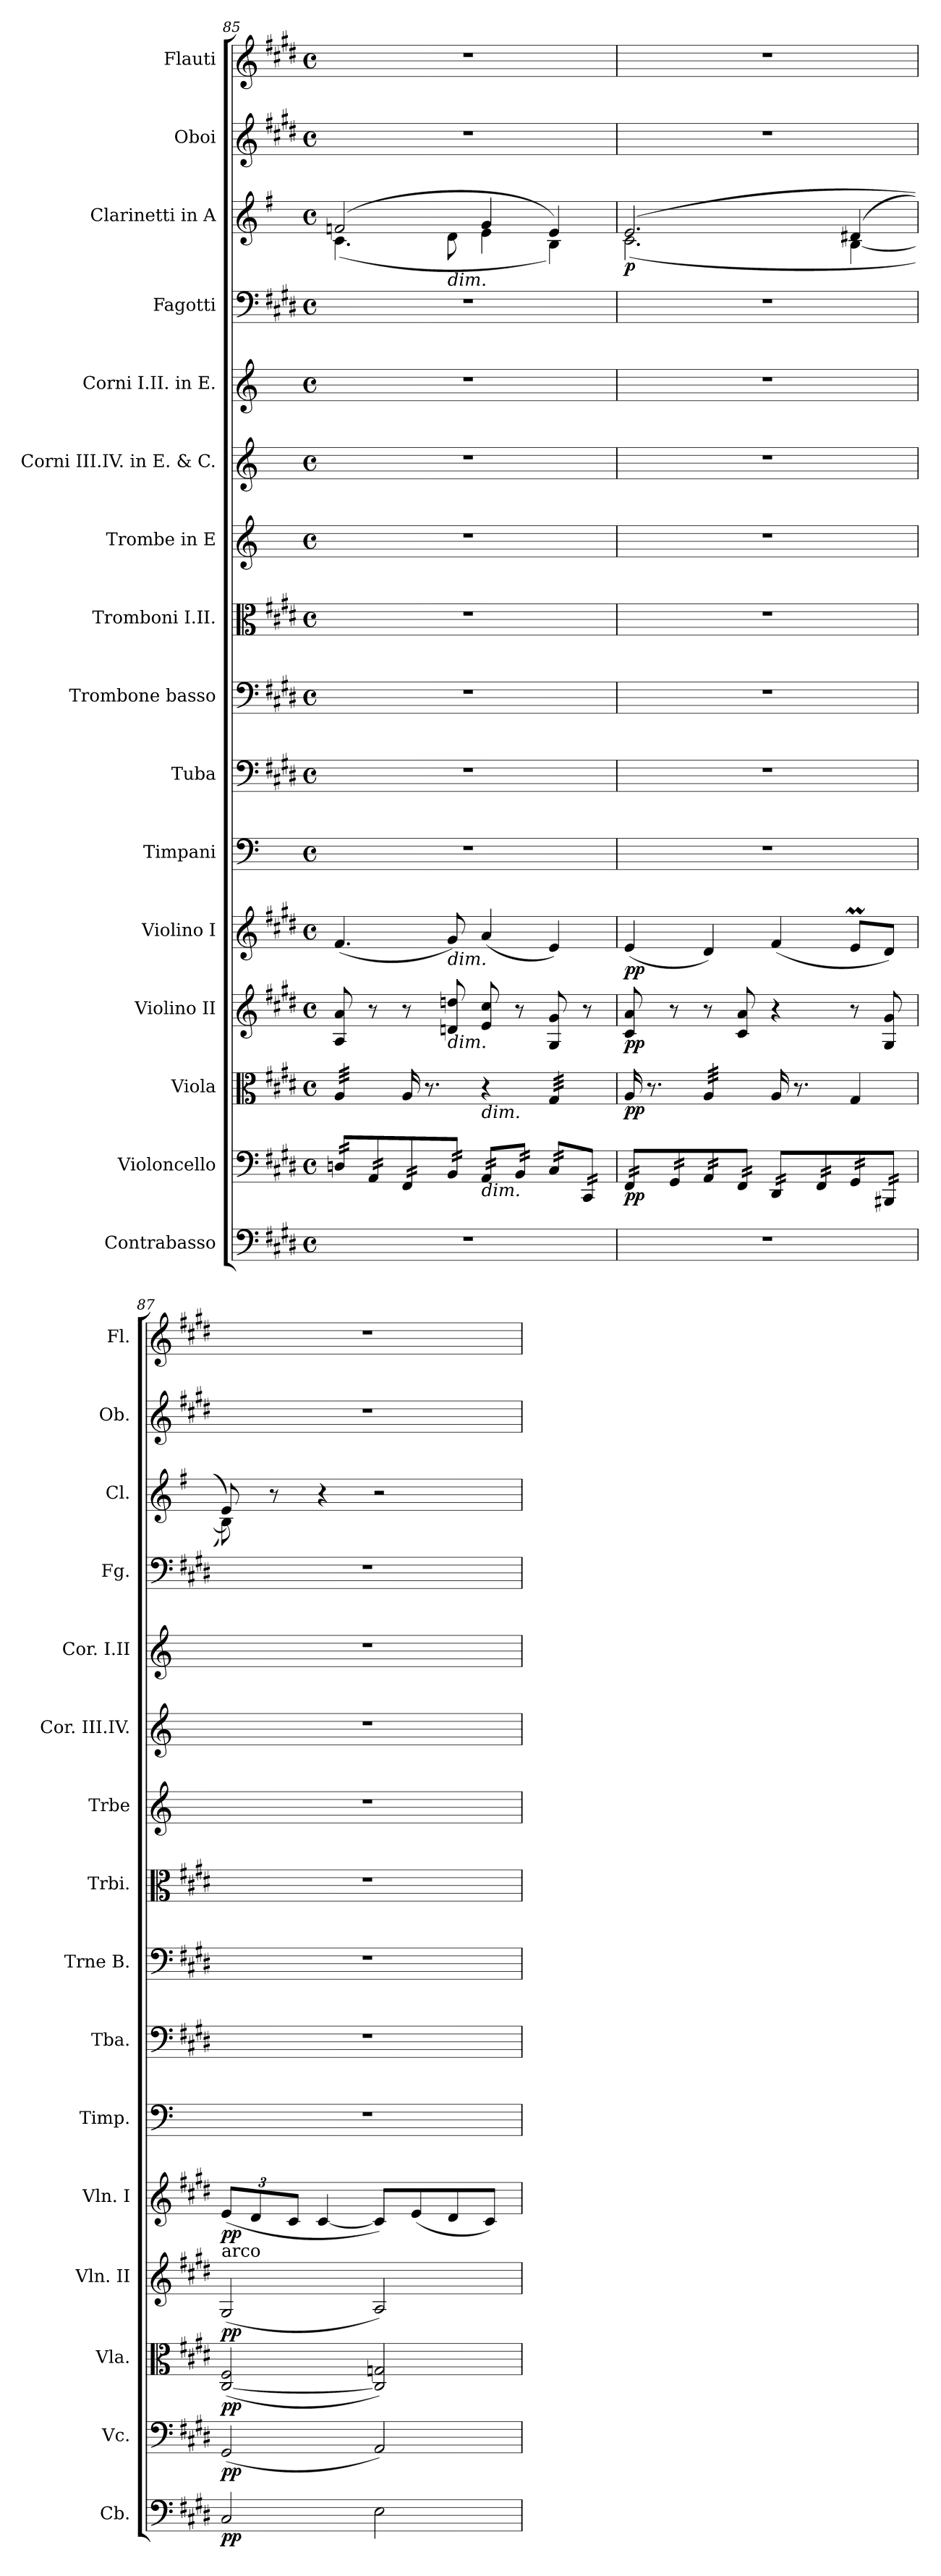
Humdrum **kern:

**kern	**dynam	**kern	**dynam	**kern	**dynam	**kern	**dynam	**kern	**dynam	**kern	**kern	**kern	**kern	**kern	**kern	**kern	**kern	**kern	**dynam	**kern	**kern
*part16	*part16	*part15	*part15	*part14	*part14	*part13	*part13	*part12	*part12	*part11	*part10	*part9	*part8	*part7	*part6	*part5	*part4	*part3	*part3	*part2	*part1
*staff16	*staff16	*staff15	*staff15	*staff14	*staff14	*staff13	*staff13	*staff12	*staff12	*staff11	*staff10	*staff9	*staff8	*staff7	*staff6	*staff5	*staff4	*staff3	*staff3	*staff2	*staff1
*I"Contrabasso	*	*I"Violoncello	*	*I"Viola	*	*I"Violino II	*	*I"Violino I	*	*I"Timpani	*I"Tuba	*I"Trombone basso	*I"Tromboni I.II.	*I"Trombe in E	*I"Corni III.IV. in E. &amp; C.	*I"Corni I.II. in E.	*I"Fagotti	*I"Clarinetti in A	*	*I"Oboi	*I"Flauti
*I'Cb.	*	*I'Vc.	*	*I'Vla.	*	*I'Vln. II	*	*I'Vln. I	*	*I'Timp.	*I'Tba.	*I'Trne B.	*I'Trbi.	*I'Trbe	*I'Cor. III.IV.	*I'Cor. I.II	*I'Fg.	*I'Cl.	*	*I'Ob.	*I'Fl.
*clefF4	*	*clefF4	*	*clefC3	*	*clefG2	*	*clefG2	*	*clefF4	*clefF4	*clefF4	*clefC3	*clefG2	*clefG2	*clefG2	*clefF4	*clefG2	*	*clefG2	*clefG2
*ITrd7c12	*	*	*	*	*	*	*	*	*	*	*	*	*	*ITrd-2c-4	*ITrd7c12	*ITrd5c8	*	*ITrd2c3	*	*	*
*k[f#c#g#d#]	*	*k[f#c#g#d#]	*	*k[f#c#g#d#]	*	*k[f#c#g#d#]	*	*k[f#c#g#d#]	*	*k[]	*k[f#c#g#d#]	*k[f#c#g#d#]	*k[f#c#g#d#]	*k[f#c#g#d#]	*k[]	*k[f#c#g#d#]	*k[f#c#g#d#]	*k[f#c#g#d#]	*	*k[f#c#g#d#]	*k[f#c#g#d#]
*M4/4	*	*M4/4	*	*M4/4	*	*M4/4	*	*M4/4	*	*M4/4	*M4/4	*M4/4	*M4/4	*M4/4	*M4/4	*M4/4	*M4/4	*M4/4	*	*M4/4	*M4/4
*met(c)	*	*met(c)	*	*met(c)	*	*met(c)	*	*met(c)	*	*met(c)	*met(c)	*met(c)	*met(c)	*met(c)	*met(c)	*met(c)	*met(c)	*met(c)	*	*met(c)	*met(c)
=85	=85	=85	=85	=85	=85	=85	=85	=85	=85	=85	=85	=85	=85	=85	=85	=85	=85	=85	=85	=85	=85
*	*	*	*	*	*	*	*	*	*	*	*	*	*	*	*	*	*	*^	*	*	*
*	*	*tremolo	*	*	*	*	*	*	*	*	*	*	*	*	*	*	*	*	*	*	*	*
*	*	*	*	*tremolo	*	*	*	*	*	*	*	*	*	*	*	*	*	*	*	*	*	*
1r	.	32Dn/LLL	.	32A/LLL	.	8A/ 8a/	.	(<4.f#/	.	1r	1r	1r	1r	1r	1r	1r	1r	(>2dn/	(<4.A\	.	1r	1r
.	.	32Dn/	.	32A/	.	.	.	.	.	.	.	.	.	.	.	.	.	.	.	.	.	.
.	.	32Dn/	.	32A/	.	.	.	.	.	.	.	.	.	.	.	.	.	.	.	.	.	.
.	.	32Dn/	.	32A/	.	.	.	.	.	.	.	.	.	.	.	.	.	.	.	.	.	.
.	.	32AA/	.	32A/	.	8r	.	.	.	.	.	.	.	.	.	.	.	.	.	.	.	.
.	.	32AA/	.	32A/	.	.	.	.	.	.	.	.	.	.	.	.	.	.	.	.	.	.
.	.	32AA/	.	32A/	.	.	.	.	.	.	.	.	.	.	.	.	.	.	.	.	.	.
.	.	32AA/	.	32A/JJJ	.	.	.	.	.	.	.	.	.	.	.	.	.	.	.	.	.	.
*	*	*	*	*Xtremolo	*	*	*	*	*	*	*	*	*	*	*	*	*	*	*	*	*	*
.	.	32FF#/	.	16A/	.	8r	.	.	.	.	.	.	.	.	.	.	.	.	.	.	.	.
.	.	32FF#/	.	.	.	.	.	.	.	.	.	.	.	.	.	.	.	.	.	.	.	.
.	.	32FF#/	.	8.r	.	.	.	.	.	.	.	.	.	.	.	.	.	.	.	.	.	.
.	.	32FF#/	.	.	.	.	.	.	.	.	.	.	.	.	.	.	.	.	.	.	.	.
!	!	!	!	!	!	!	!	!	!	!	!	!	!	!	!	!	!	!	!LO:TX:b:i:t=dim.	!	!	!
!	!	!	!	!	!	!	!	!LO:TX:b:i:t=dim.	!	!	!	!	!	!	!	!	!	!	!	!	!	!
!	!	!	!	!	!	!LO:TX:b:i:t=dim.	!	!	!	!	!	!	!	!	!	!	!	!	!	!	!	!
.	.	32BB/	.	.	.	8dn/ 8ddn/	.	8g#/)	.	.	.	.	.	.	.	.	.	.	8B\	.	.	.
.	.	32BB/	.	.	.	.	.	.	.	.	.	.	.	.	.	.	.	.	.	.	.	.
.	.	32BB/	.	.	.	.	.	.	.	.	.	.	.	.	.	.	.	.	.	.	.	.
.	.	32BB/JJJ	.	.	.	.	.	.	.	.	.	.	.	.	.	.	.	.	.	.	.	.
!	!	!	!	!LO:TX:b:i:t=dim.	!	!	!	!	!	!	!	!	!	!	!	!	!	!	!	!	!	!
!	!	!LO:TX:b:i:t=dim.	!	!	!	!	!	!	!	!	!	!	!	!	!	!	!	!	!	!	!	!
.	.	32AA/LLL	.	4r	.	8e/ 8cc#/	.	(<4a/	.	.	.	.	.	.	.	.	.	4e/	4c#\	.	.	.
.	.	32AA/	.	.	.	.	.	.	.	.	.	.	.	.	.	.	.	.	.	.	.	.
.	.	32AA/	.	.	.	.	.	.	.	.	.	.	.	.	.	.	.	.	.	.	.	.
.	.	32AA/	.	.	.	.	.	.	.	.	.	.	.	.	.	.	.	.	.	.	.	.
.	.	32BB/	.	.	.	8r	.	.	.	.	.	.	.	.	.	.	.	.	.	.	.	.
.	.	32BB/	.	.	.	.	.	.	.	.	.	.	.	.	.	.	.	.	.	.	.	.
.	.	32BB/	.	.	.	.	.	.	.	.	.	.	.	.	.	.	.	.	.	.	.	.
.	.	32BB/JJJ	.	.	.	.	.	.	.	.	.	.	.	.	.	.	.	.	.	.	.	.
*	*	*	*	*tremolo	*	*	*	*	*	*	*	*	*	*	*	*	*	*	*	*	*	*
.	.	32C#/LLL	.	32G#/LLL	.	8G#/ 8g#/	.	4e/)	.	.	.	.	.	.	.	.	.	4c#/)	4G#\)	.	.	.
.	.	32C#/	.	32G#/	.	.	.	.	.	.	.	.	.	.	.	.	.	.	.	.	.	.
.	.	32C#/	.	32G#/	.	.	.	.	.	.	.	.	.	.	.	.	.	.	.	.	.	.
.	.	32C#/	.	32G#/	.	.	.	.	.	.	.	.	.	.	.	.	.	.	.	.	.	.
.	.	32CC#/	.	32G#/	.	8r	.	.	.	.	.	.	.	.	.	.	.	.	.	.	.	.
.	.	32CC#/	.	32G#/	.	.	.	.	.	.	.	.	.	.	.	.	.	.	.	.	.	.
.	.	32CC#/	.	32G#/	.	.	.	.	.	.	.	.	.	.	.	.	.	.	.	.	.	.
.	.	32CC#/JJJ	.	32G#/JJJ	.	.	.	.	.	.	.	.	.	.	.	.	.	.	.	.	.	.
*	*	*	*	*Xtremolo	*	*	*	*	*	*	*	*	*	*	*	*	*	*	*	*	*	*
=86	=86	=86	=86	=86	=86	=86	=86	=86	=86	=86	=86	=86	=86	=86	=86	=86	=86	=86	=86	=86	=86	=86
!	!	!	!LO:DY:b	!	!LO:DY:b	!	!LO:DY:b	!	!LO:DY:b	!	!	!	!	!	!	!	!	!	!	!LO:DY:b	!	!
1r	.	32FF#/LLL	pp	16A/	pp	8c#/ 8a/	pp	(<4e/	pp	1r	1r	1r	1r	1r	1r	1r	1r	(>2.c#/	(<2.A\	p	1r	1r
.	.	32FF#/	.	.	.	.	.	.	.	.	.	.	.	.	.	.	.	.	.	.	.	.
.	.	32FF#/	.	8.r	.	.	.	.	.	.	.	.	.	.	.	.	.	.	.	.	.	.
.	.	32FF#/	.	.	.	.	.	.	.	.	.	.	.	.	.	.	.	.	.	.	.	.
.	.	32GG#/	.	.	.	8r	.	.	.	.	.	.	.	.	.	.	.	.	.	.	.	.
.	.	32GG#/	.	.	.	.	.	.	.	.	.	.	.	.	.	.	.	.	.	.	.	.
.	.	32GG#/	.	.	.	.	.	.	.	.	.	.	.	.	.	.	.	.	.	.	.	.
.	.	32GG#/	.	.	.	.	.	.	.	.	.	.	.	.	.	.	.	.	.	.	.	.
*	*	*	*	*tremolo	*	*	*	*	*	*	*	*	*	*	*	*	*	*	*	*	*	*
.	.	32AA/	.	32A/LLL	.	8r	.	4d#/)	.	.	.	.	.	.	.	.	.	.	.	.	.	.
.	.	32AA/	.	32A/	.	.	.	.	.	.	.	.	.	.	.	.	.	.	.	.	.	.
.	.	32AA/	.	32A/	.	.	.	.	.	.	.	.	.	.	.	.	.	.	.	.	.	.
.	.	32AA/	.	32A/	.	.	.	.	.	.	.	.	.	.	.	.	.	.	.	.	.	.
.	.	32FF#/	.	32A/	.	8c#/ 8a/	.	.	.	.	.	.	.	.	.	.	.	.	.	.	.	.
.	.	32FF#/	.	32A/	.	.	.	.	.	.	.	.	.	.	.	.	.	.	.	.	.	.
.	.	32FF#/	.	32A/	.	.	.	.	.	.	.	.	.	.	.	.	.	.	.	.	.	.
.	.	32FF#/JJJ	.	32A/JJJ	.	.	.	.	.	.	.	.	.	.	.	.	.	.	.	.	.	.
*	*	*	*	*Xtremolo	*	*	*	*	*	*	*	*	*	*	*	*	*	*	*	*	*	*
.	.	32DD#/LLL	.	16A/	.	4r	.	(<4f#/	.	.	.	.	.	.	.	.	.	.	.	.	.	.
.	.	32DD#/	.	.	.	.	.	.	.	.	.	.	.	.	.	.	.	.	.	.	.	.
.	.	32DD#/	.	8.r	.	.	.	.	.	.	.	.	.	.	.	.	.	.	.	.	.	.
.	.	32DD#/	.	.	.	.	.	.	.	.	.	.	.	.	.	.	.	.	.	.	.	.
.	.	32FF#/	.	.	.	.	.	.	.	.	.	.	.	.	.	.	.	.	.	.	.	.
.	.	32FF#/	.	.	.	.	.	.	.	.	.	.	.	.	.	.	.	.	.	.	.	.
.	.	32FF#/	.	.	.	.	.	.	.	.	.	.	.	.	.	.	.	.	.	.	.	.
.	.	32FF#/	.	.	.	.	.	.	.	.	.	.	.	.	.	.	.	.	.	.	.	.
.	.	32GG#/	.	4G#/	.	8r	.	8eM/L	.	.	.	.	.	.	.	.	.	(>4B#X/	[4G#\	.	.	.
.	.	32GG#/	.	.	.	.	.	.	.	.	.	.	.	.	.	.	.	.	.	.	.	.
.	.	32GG#/	.	.	.	.	.	.	.	.	.	.	.	.	.	.	.	.	.	.	.	.
.	.	32GG#/	.	.	.	.	.	.	.	.	.	.	.	.	.	.	.	.	.	.	.	.
.	.	32BBB#X/	.	.	.	8G#/ 8g#/	.	8d#/J)	.	.	.	.	.	.	.	.	.	.	.	.	.	.
.	.	32BBB#X/	.	.	.	.	.	.	.	.	.	.	.	.	.	.	.	.	.	.	.	.
.	.	32BBB#X/	.	.	.	.	.	.	.	.	.	.	.	.	.	.	.	.	.	.	.	.
.	.	32BBB#X/JJJ	.	.	.	.	.	.	.	.	.	.	.	.	.	.	.	.	.	.	.	.
*	*	*Xtremolo	*	*	*	*	*	*	*	*	*	*	*	*	*	*	*	*	*	*	*	*
=87	=87	=87	=87	=87	=87	=87	=87	=87	=87	=87	=87	=87	=87	=87	=87	=87	=87	=87	=87	=87	=87	=87
*	*	*	*	*	*	*	*	*Xbrackettup	*	*	*	*	*	*	*	*	*	*	*	*	*	*
!	!	!	!	!	!	!LO:TX:a:t=arco	!	!	!	!	!	!	!	!	!	!	!	!	!	!	!	!
!	!LO:DY:b	!	!LO:DY:b	!	!LO:DY:b	!	!LO:DY:b	!	!LO:DY:b	!	!	!	!	!	!	!	!	!	!	!	!	!
2CC#/	pp	(<2GG#/	pp	(>[2C#/ 2F#/	pp	(<2G#/	pp	(<12e/L	pp	1r	1r	1r	1r	1r	1r	1r	1r	8c#/))	8G#\])	.	1r	1r
.	.	.	.	.	.	.	.	12d#/	.	.	.	.	.	.	.	.	.	.	.	.	.	.
.	.	.	.	.	.	.	.	.	.	.	.	.	.	.	.	.	.	8r	8ryy	.	.	.
.	.	.	.	.	.	.	.	12c#/J	.	.	.	.	.	.	.	.	.	.	.	.	.	.
.	.	.	.	.	.	.	.	[4c#/	.	.	.	.	.	.	.	.	.	4r	4ryy	.	.	.
2EE\	.	2AA/)	.	2C#/] 2Gn/)	.	2A/)	.	8c#/L])	.	.	.	.	.	.	.	.	.	2r	2ryy	.	.	.
.	.	.	.	.	.	.	.	(<8e/	.	.	.	.	.	.	.	.	.	.	.	.	.	.
.	.	.	.	.	.	.	.	8d#/	.	.	.	.	.	.	.	.	.	.	.	.	.	.
.	.	.	.	.	.	.	.	8c#/J)	.	.	.	.	.	.	.	.	.	.	.	.	.	.
*	*	*	*	*	*	*	*	*	*	*	*	*	*	*	*	*	*	*v	*v	*	*	*
=	=	=	=	=	=	=	=	=	=	=	=	=	=	=	=	=	=	=	=	=	=
*-	*-	*-	*-	*-	*-	*-	*-	*-	*-	*-	*-	*-	*-	*-	*-	*-	*-	*-	*-	*-	*-
